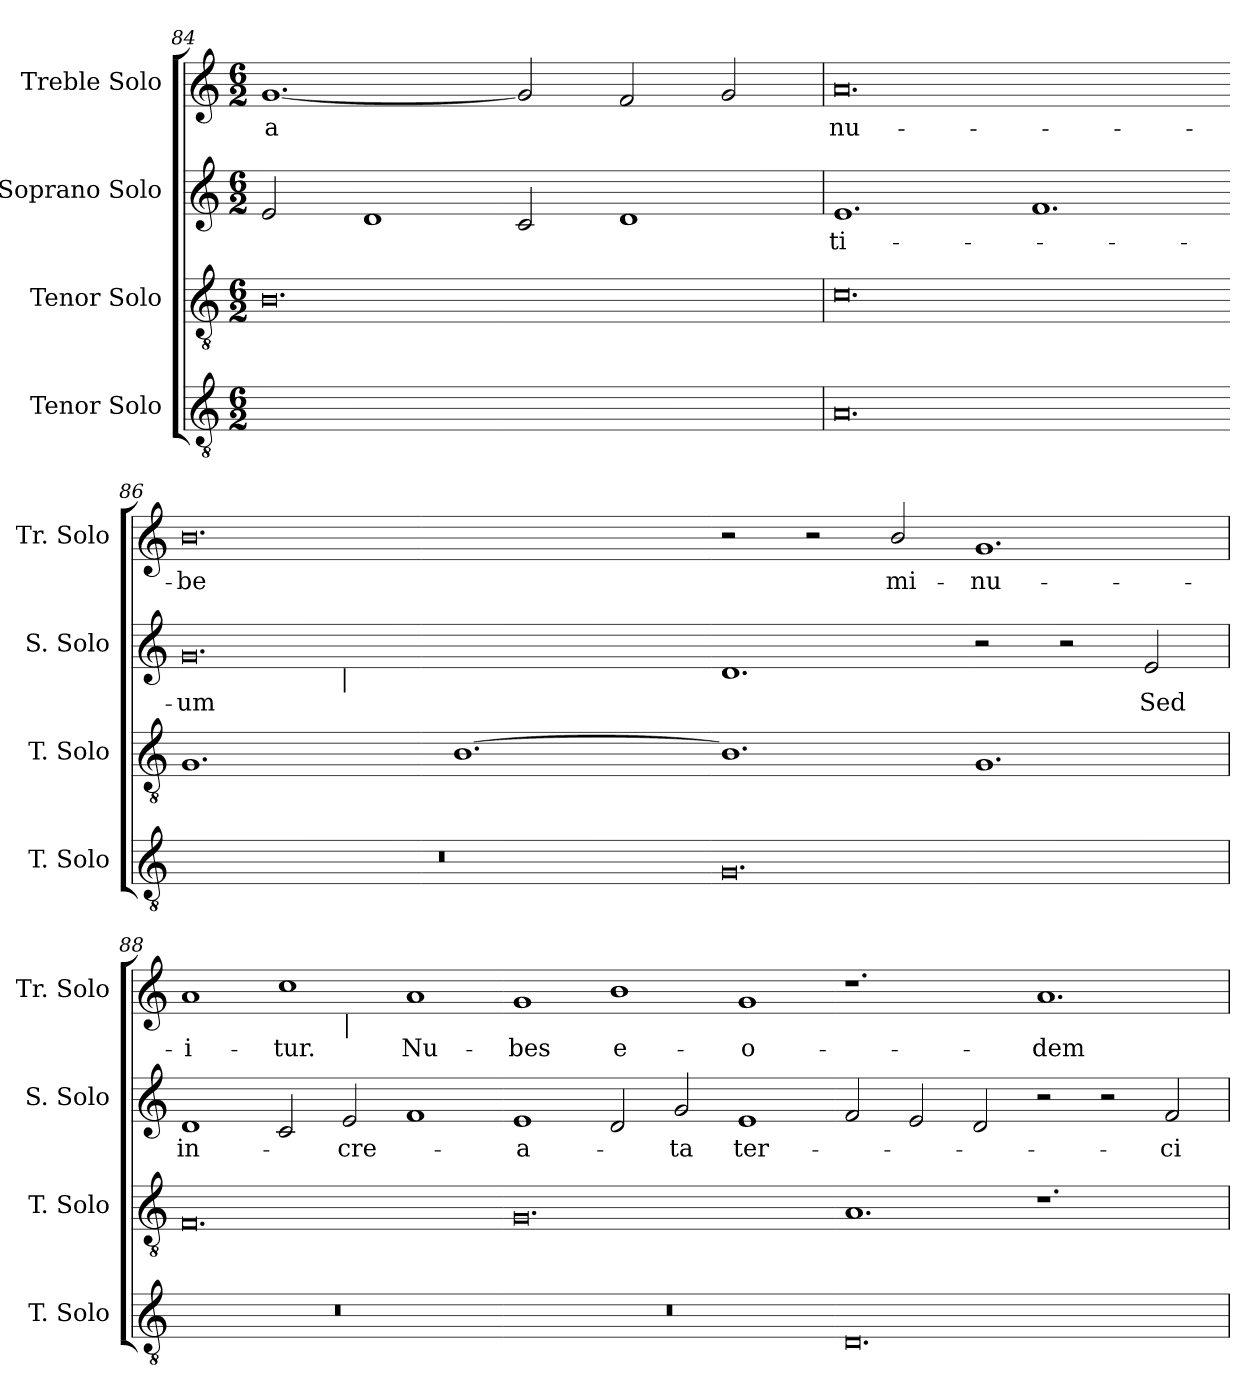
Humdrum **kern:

**kern	**kern	**kern	**text	**kern	**text
*part4	*part3	*part2	*part2	*part1	*part1
*staff4	*staff3	*staff2	*staff2	*staff1	*staff1
*I"Tenor Solo	*I"Tenor Solo	*I"Soprano Solo	*	*I"Treble Solo	*
*I'T. Solo	*I'T. Solo	*I'S. Solo	*	*I'Tr. Solo	*
*clefGv2	*clefGv2	*clefG2	*	*clefG2	*
*ITrd7c12	*ITrd7c12	*	*	*	*
*k[]	*k[]	*k[]	*	*k[]	*
*M6/2	*M6/2	*M6/2	*	*M6/2	*
=84	=84	=84	=84	=84	=84
!	!	!	!	!	!LO:LY:b:color=#000000
0.BBiyy]	0.BBi	2ei/	.	[<1.gi	a
.	.	1di	.	.	.
.	.	2ci/	.	2gi/]	.
.	.	1di	.	2fi/	.
.	.	.	.	2gi/	.
!!LO:LB:g=z
=85	=85	=85	=85	=85	=85
!	!	!	!LO:LY:b:color=#000000	!	!
!	!	!	!	!	!LO:LY:b:color=#000000
0.AAi	0.Ci	1.ei	-ti-	0.ai	nu-
.	.	1.fi	.	.	.
=86-	=86-	=86-	=86-	=86-	=86-
!LO:N:vis=1	!	!	!	!	!
!	!	!	!LO:LY:b:color=#000000	!	!
!	!	!	!	!	!LO:LY:b:color=#000000
*	*	*^	*	*	*
0.r	1.GGi	0.gi	2ryy	-um	0.bi	-be
.	.	.	8ryy	.	.	.
.	.	.	32ryy	.	.	.
.	.	.	64ryy	.	.	.
.	.	.	128ryy	.	.	.
.	.	.	256ryy	.	.	.
.	.	.	1024ryy	.	.	.
!	!	!	!LO:TX:b:i:t=|	!	!	!
.	.	.	1ryy	.	.	.
.	[<1.BBi	.	.	.	.	.
.	.	.	1ryy	.	.	.
.	.	.	4ryy	.	.	.
.	.	.	16ryy	.	.	.
.	.	.	512.ryy	.	.	.
*	*	*v	*v	*	*	*
=87-	=87-	=87-	=87-	=87-	=87-
0.GGi	1.BBi]	1.di	.	2r	.
.	.	.	.	2r	.
!	!	!	!	!	!LO:LY:b:color=#000000
.	.	.	.	2bi/	mi-
!	!	!	!	!	!LO:LY:b:color=#000000
.	1.GGi	2r	.	1.gi	-nu-
.	.	2r	.	.	.
!	!	!	!LO:LY:b:color=#000000	!	!
.	.	2ei/	Sed	.	.
=88	=88	=88	=88	=88	=88
!LO:N:vis=1	!	!	!	!	!
!	!	!	!LO:LY:b:color=#000000	!	!
!	!	!	!	!	!LO:LY:b:color=#000000
*	*	*	*	*^	*
0.r	0.FFi	1di	in-	1ai	1.ryy	-i-
!	!	!	!	!	!	!LO:LY:b:color=#000000
.	.	2ci/	.	1cci	.	-tur.
!	!	!	!	!	!LO:TX:b:i:t=|	!
!	!	!	!LO:LY:b:color=#000000	!	!	!
.	.	2ei/	-cre-	.	1.ryy	.
!	!	!	!	!	!	!LO:LY:b:color=#000000
.	.	1fi	.	1ai	.	Nu-
=89-	=89-	=89-	=89-	=89-	=89-	=89-
!LO:N:vis=1	!	!	!	!	!	!
*	*	*	*	*v	*v	*
*	*	*	*	*^	*
!	!	!	!LO:LY:b:color=#000000	!	!	!
*	*	*	*	*v	*v	*
*	*	*	*	*^	*
!	!	!	!	!	!	!LO:LY:b:color=#000000
*	*	*	*	*v	*v	*
0.r	0.GGi	1ei	-a-	1gi	-bes
!	!	!	!	!	!LO:LY:b:color=#000000
.	.	2di/	.	1bi	e-
!	!	!	!LO:LY:b:color=#000000	!	!
.	.	2gi/	-ta	.	.
!	!	!	!LO:LY:b:color=#000000	!	!
!	!	!	!	!	!LO:LY:b:color=#000000
.	.	1ei	ter-	1gi	-o-
=90-	=90-	=90-	=90-	=90-	=90-
0.DDi	1.AAi	2fi/	.	1.r	.
.	.	2ei/	.	.	.
.	.	2di/	.	.	.
!	!	!	!	!	!LO:LY:b:color=#000000
.	1.r	2r	.	1.ai	-dem
.	.	2r	.	.	.
!	!	!	!LO:LY:b:color=#000000	!	!
.	.	2fi/	-ci-	.	.
=	=	=	=	=	=
*-	*-	*-	*-	*-	*-
